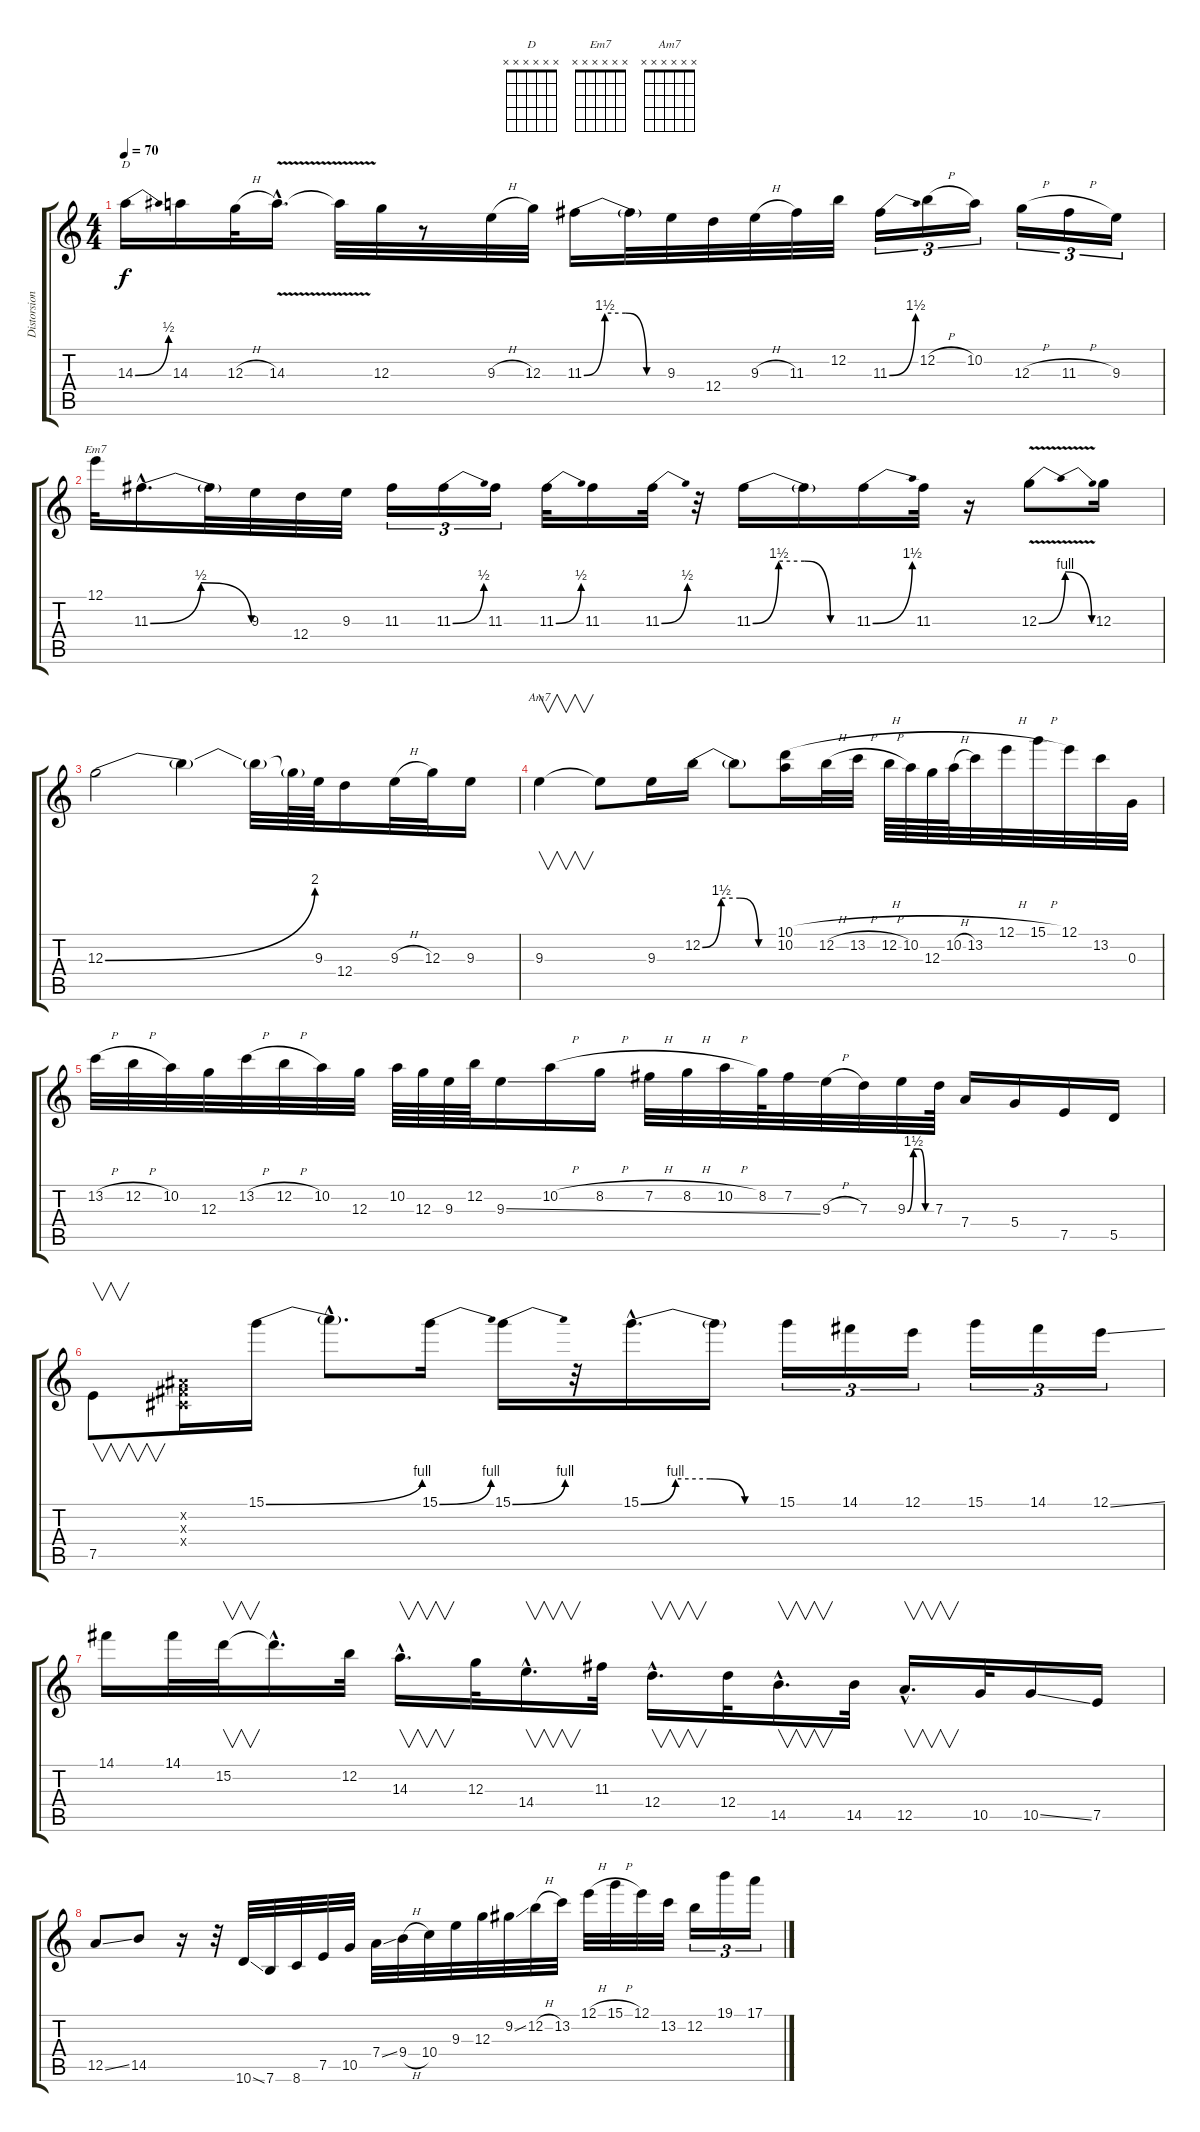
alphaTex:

\track ("Distorsion" "Distorsion") {instrument distortionguitar}
\staff {score tabs}
\tuning (E4 B3 G3 D3 A2 E2) {hide}
\chord ("D" x x x x x x)
\chord ("Em7" x x x x x x)
\chord ("Am7" x x x x x x)
\ts (4 4)
\tempo 70
\clef g2
\ks c
14.3{be (bend 0 0 60 2)}.16{ch "D" dy f} 14.3.16 12.3{h}.32 14.3{v hac}.16{d} 14.3{t}.32 12.3.32 r.8 9.3{h}.32 12.3.32 11.3{be (custom 0 0 15 6 30 6 45 0 60 0)}.16 11.3{t}.32 9.3.32 12.4.32 9.3{h}.32 11.3.32 12.2.32 11.3{be (bend 0 0 60 6)}.16{tu (3 2)} 12.2{h}.16{tu (3 2)} 10.2.16{tu (3 2)} 12.3{h}.16{tu (3 2)} 11.3{h}.16{tu (3 2)} 9.3.16{tu (3 2)} |
12.1.32{ch "Em7"} 11.3{be (bendrelease 0 0 30 2 30 2 60 0) hac}.16{d} 11.3{t}.32 9.3.32 12.4.32 9.3.32 11.3.16{tu (3 2)} 11.3{be (bend 0 0 60 2)}.16{tu (3 2)} 11.3.16{tu (3 2)} 11.3{be (bend 0 0 60 2)}.32 11.3.16 11.3{be (bend 0 0 60 2)}.32 r.32 11.3{be (custom 0 0 15 6 30 6 45 0 60 0)}.16 11.3{t}.16 11.3{be (bend 0 0 60 6)}.16 11.3.32 r.16 12.3{be (bendrelease 0 0 25 4 35 4 60 0) v}.8 12.3.16 |
12.3{be (bend 0 0 60 8)}.2 12.3{t}.4 12.3{t}.32 12.3{t}.64 9.3.64 12.4.16 9.3{h}.32 12.3.32 9.3.16 |
9.3.4{v ch "Am7"} 9.3{t}.8 9.3.16 12.2{be (custom 0 0 15 6 30 6 45 0 60 0)}.16 12.2{t}.8 (10.1{h} 10.2).16 12.2{h}.32 13.2{h}.32 12.2{h}.64 10.2.64 12.3.64 10.2{h}.64 13.2.32 12.1{h}.32 15.1{h}.32 12.1.32 13.2.32 0.3.32 |
13.2{h}.32 12.2{h}.32 10.2.32 12.3.32 13.2{h}.32 12.2{h}.32 10.2.32 12.3.32 10.2.64 12.3.64 9.3.64 12.2.64 9.3{ss}.16 10.2{h}.16 8.2{h}.16 7.2{h}.32 8.2{h}.32 10.2{h}.32 8.2.64 7.2.32 9.3{h}.32 7.3.32 9.3{be (custom 0 0 15 6 30 6 45 0 60 0)}.32 7.3.64 7.4.16 5.4.16 7.5.16 5.5.16 |
7.5.8{v} (-1.2{x} -1.3{x} -1.4{x}).16 15.1{be (bend 0 0 60 4)}.16 15.1{hac t}.8{d} 15.1{be (bend 0 0 60 4)}.16 15.1{be (bend 0 0 60 4)}.16 r.32 15.1{be (custom 0 0 15 4 30 4 45 0 60 0) hac}.16{d} 15.1{t}.16 15.1.16{tu (3 2)} 14.1.16{tu (3 2)} 12.1.16{tu (3 2)} 15.1.16{tu (3 2)} 14.1.16{tu (3 2)} 12.1{ss}.16{tu (3 2)} |
14.1.16 14.1.32 15.2.32{v} 15.2{hac t}.16{d} 12.2.32 14.3{hac}.16{v d} 12.3.32 14.4{hac}.16{v d} 11.3.32 12.4{hac}.16{v d} 12.4.32 14.5{hac}.16{v d} 14.5.32 12.5{hac}.16{v d} 10.5.32 10.5{ss}.16 7.5.16 |
12.5{ss}.8 14.5.8 r.16 r.32 10.6{ss}.32 7.6.32 8.6.32 7.5.32 10.5.32 7.4{ss}.32 9.4{h}.32 10.4.32 9.3.32 12.3.32 9.2{ss}.32 12.2{h}.32 13.2.32 12.1{h}.32 15.1{h}.32 12.1.32 13.2.32 12.2.16{tu (3 2)} 19.1.16{tu (3 2)} 17.1.16{tu (3 2)}
